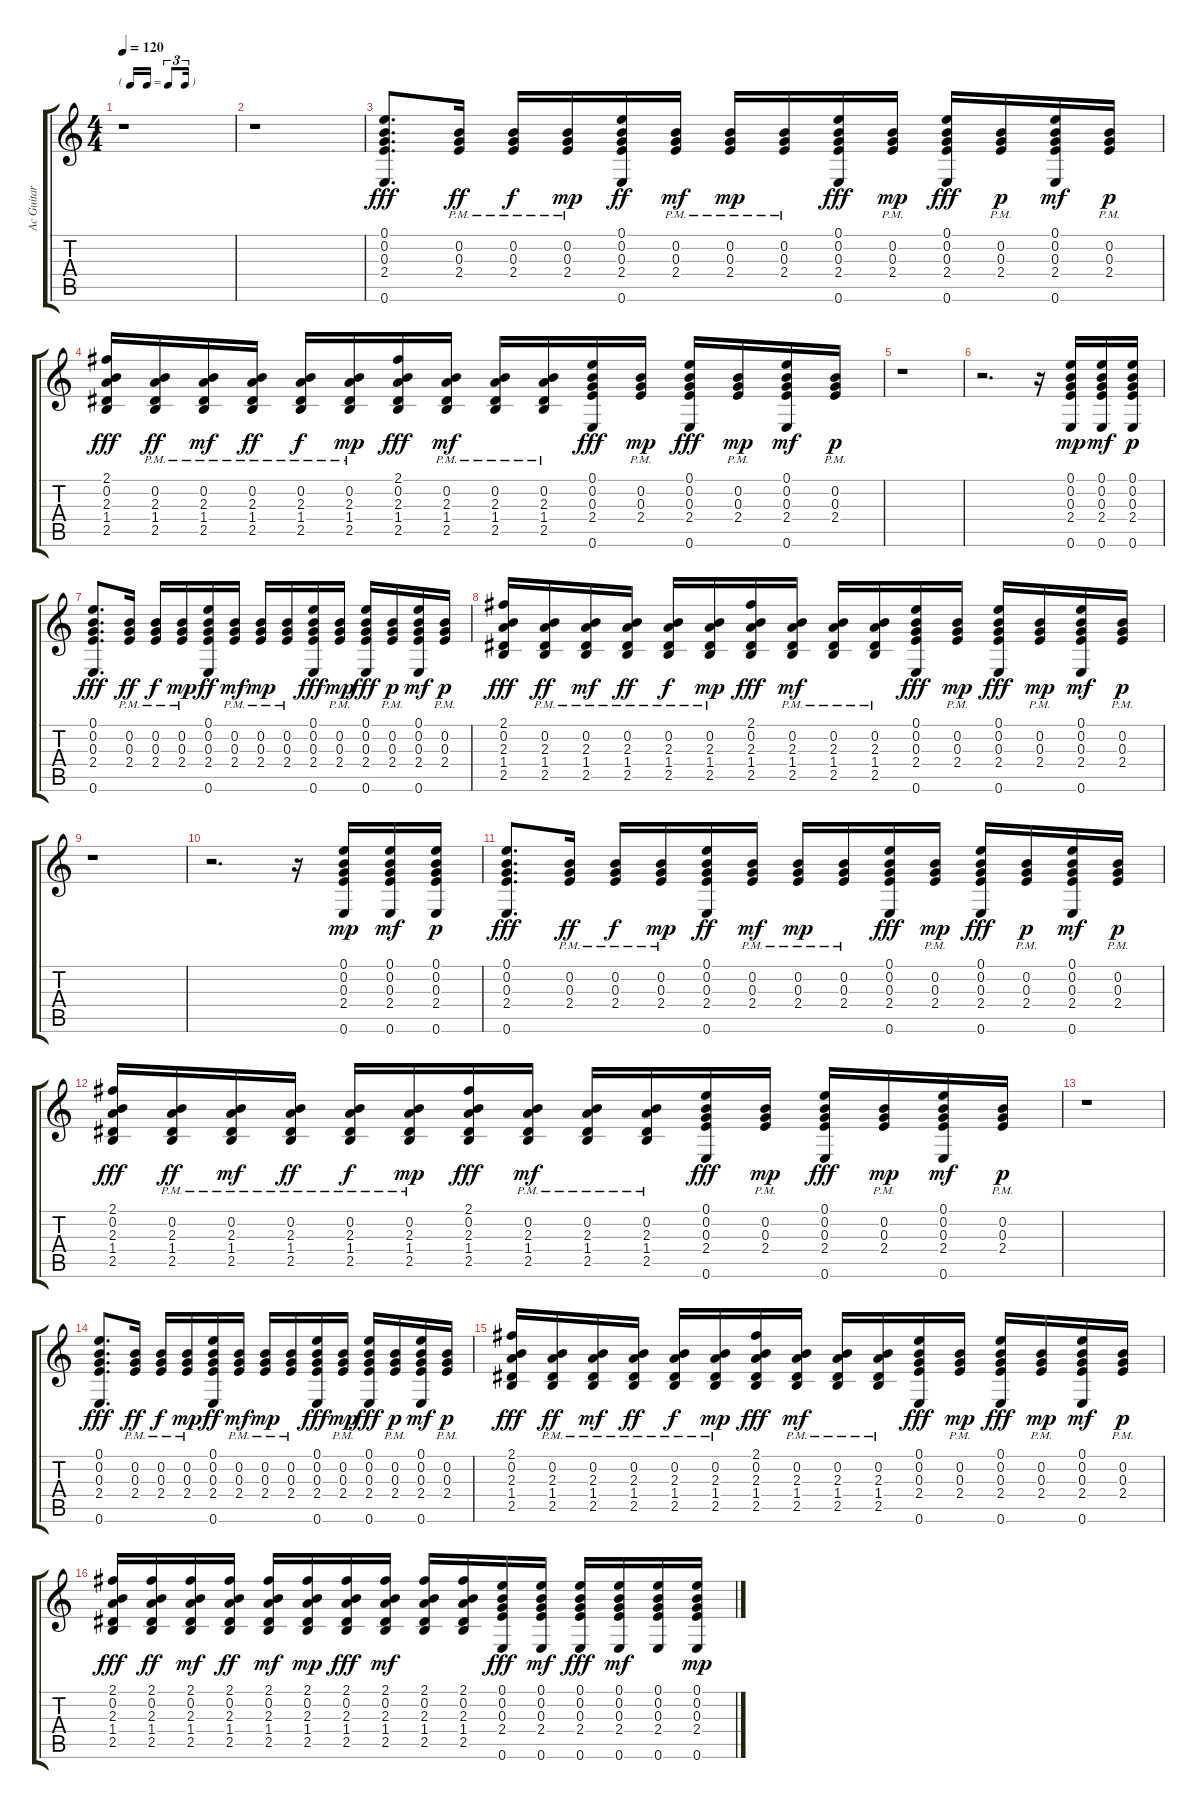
\track ("Ac Guitar #1" "Ac Guitar ") {instrument acousticguitarsteel}
\staff {score tabs}
\tuning (E4 B3 G3 D3 A2 E2) {hide}
\ts (4 4)
\tf triplet16th
\tempo 120
\clef g2
\ks c
r.1{dy f} |
r.1 |
(0.1 0.2 0.3 2.4 0.6).8{d dy fff} (0.2{pm} 0.3{pm} 2.4{pm}).16{dy ff} (0.2{pm} 0.3{pm} 2.4{pm}).16{dy f} (0.2{pm} 0.3{pm} 2.4{pm}).16{dy mp} (0.1 0.2 0.3 2.4 0.6).16{dy ff} (0.2{pm} 0.3{pm} 2.4{pm}).16{dy mf} (0.2{pm} 0.3{pm} 2.4{pm}).16{dy mp} (0.2{pm} 0.3{pm} 2.4{pm}).16 (0.1 0.2 0.3 2.4 0.6).16{dy fff} (0.2{pm} 0.3{pm} 2.4{pm}).16{dy mp} (0.1 0.2 0.3 2.4 0.6).16{dy fff} (0.2{pm} 0.3{pm} 2.4{pm}).16{dy p} (0.1 0.2 0.3 2.4 0.6).16{dy mf} (0.2{pm} 0.3{pm} 2.4{pm}).16{dy p} |
(2.1 0.2 2.3 1.4 2.5).16{dy fff} (0.2{pm} 2.3{pm} 1.4{pm} 2.5{pm}).16{dy ff} (0.2{pm} 2.3{pm} 1.4{pm} 2.5{pm}).16{dy mf} (0.2{pm} 2.3{pm} 1.4{pm} 2.5{pm}).16{dy ff} (0.2{pm} 2.3{pm} 1.4{pm} 2.5{pm}).16{dy f} (0.2{pm} 2.3{pm} 1.4{pm} 2.5{pm}).16{dy mp} (2.1 0.2 2.3 1.4 2.5).16{dy fff} (0.2{pm} 2.3{pm} 1.4{pm} 2.5{pm}).16{dy mf} (0.2{pm} 2.3{pm} 1.4{pm} 2.5{pm}).16 (0.2{pm} 2.3{pm} 1.4{pm} 2.5{pm}).16 (0.1 0.2 0.3 2.4 0.6).16{dy fff} (0.2{pm} 0.3{pm} 2.4{pm}).16{dy mp} (0.1 0.2 0.3 2.4 0.6).16{dy fff} (0.2{pm} 0.3{pm} 2.4{pm}).16{dy mp} (0.1 0.2 0.3 2.4 0.6).16{dy mf} (0.2{pm} 0.3{pm} 2.4{pm}).16{dy p} |
r.1 |
r.2{d} r.16 (0.1 0.2 0.3 2.4 0.6).16{dy mp} (0.1 0.2 0.3 2.4 0.6).16{dy mf} (0.1 0.2 0.3 2.4 0.6).16{dy p} |
(0.1 0.2 0.3 2.4 0.6).8{d dy fff} (0.2{pm} 0.3{pm} 2.4{pm}).16{dy ff} (0.2{pm} 0.3{pm} 2.4{pm}).16{dy f} (0.2{pm} 0.3{pm} 2.4{pm}).16{dy mp} (0.1 0.2 0.3 2.4 0.6).16{dy ff} (0.2{pm} 0.3{pm} 2.4{pm}).16{dy mf} (0.2{pm} 0.3{pm} 2.4{pm}).16{dy mp} (0.2{pm} 0.3{pm} 2.4{pm}).16 (0.1 0.2 0.3 2.4 0.6).16{dy fff} (0.2{pm} 0.3{pm} 2.4{pm}).16{dy mp} (0.1 0.2 0.3 2.4 0.6).16{dy fff} (0.2{pm} 0.3{pm} 2.4{pm}).16{dy p} (0.1 0.2 0.3 2.4 0.6).16{dy mf} (0.2{pm} 0.3{pm} 2.4{pm}).16{dy p} |
(2.1 0.2 2.3 1.4 2.5).16{dy fff} (0.2{pm} 2.3{pm} 1.4{pm} 2.5{pm}).16{dy ff} (0.2{pm} 2.3{pm} 1.4{pm} 2.5{pm}).16{dy mf} (0.2{pm} 2.3{pm} 1.4{pm} 2.5{pm}).16{dy ff} (0.2{pm} 2.3{pm} 1.4{pm} 2.5{pm}).16{dy f} (0.2{pm} 2.3{pm} 1.4{pm} 2.5{pm}).16{dy mp} (2.1 0.2 2.3 1.4 2.5).16{dy fff} (0.2{pm} 2.3{pm} 1.4{pm} 2.5{pm}).16{dy mf} (0.2{pm} 2.3{pm} 1.4{pm} 2.5{pm}).16 (0.2{pm} 2.3{pm} 1.4{pm} 2.5{pm}).16 (0.1 0.2 0.3 2.4 0.6).16{dy fff} (0.2{pm} 0.3{pm} 2.4{pm}).16{dy mp} (0.1 0.2 0.3 2.4 0.6).16{dy fff} (0.2{pm} 0.3{pm} 2.4{pm}).16{dy mp} (0.1 0.2 0.3 2.4 0.6).16{dy mf} (0.2{pm} 0.3{pm} 2.4{pm}).16{dy p} |
r.1 |
r.2{d} r.16 (0.1 0.2 0.3 2.4 0.6).16{dy mp} (0.1 0.2 0.3 2.4 0.6).16{dy mf} (0.1 0.2 0.3 2.4 0.6).16{dy p} |
(0.1 0.2 0.3 2.4 0.6).8{d dy fff} (0.2{pm} 0.3{pm} 2.4{pm}).16{dy ff} (0.2{pm} 0.3{pm} 2.4{pm}).16{dy f} (0.2{pm} 0.3{pm} 2.4{pm}).16{dy mp} (0.1 0.2 0.3 2.4 0.6).16{dy ff} (0.2{pm} 0.3{pm} 2.4{pm}).16{dy mf} (0.2{pm} 0.3{pm} 2.4{pm}).16{dy mp} (0.2{pm} 0.3{pm} 2.4{pm}).16 (0.1 0.2 0.3 2.4 0.6).16{dy fff} (0.2{pm} 0.3{pm} 2.4{pm}).16{dy mp} (0.1 0.2 0.3 2.4 0.6).16{dy fff} (0.2{pm} 0.3{pm} 2.4{pm}).16{dy p} (0.1 0.2 0.3 2.4 0.6).16{dy mf} (0.2{pm} 0.3{pm} 2.4{pm}).16{dy p} |
(2.1 0.2 2.3 1.4 2.5).16{dy fff} (0.2{pm} 2.3{pm} 1.4{pm} 2.5{pm}).16{dy ff} (0.2{pm} 2.3{pm} 1.4{pm} 2.5{pm}).16{dy mf} (0.2{pm} 2.3{pm} 1.4{pm} 2.5{pm}).16{dy ff} (0.2{pm} 2.3{pm} 1.4{pm} 2.5{pm}).16{dy f} (0.2{pm} 2.3{pm} 1.4{pm} 2.5{pm}).16{dy mp} (2.1 0.2 2.3 1.4 2.5).16{dy fff} (0.2{pm} 2.3{pm} 1.4{pm} 2.5{pm}).16{dy mf} (0.2{pm} 2.3{pm} 1.4{pm} 2.5{pm}).16 (0.2{pm} 2.3{pm} 1.4{pm} 2.5{pm}).16 (0.1 0.2 0.3 2.4 0.6).16{dy fff} (0.2{pm} 0.3{pm} 2.4{pm}).16{dy mp} (0.1 0.2 0.3 2.4 0.6).16{dy fff} (0.2{pm} 0.3{pm} 2.4{pm}).16{dy mp} (0.1 0.2 0.3 2.4 0.6).16{dy mf} (0.2{pm} 0.3{pm} 2.4{pm}).16{dy p} |
r.1 |
(0.1 0.2 0.3 2.4 0.6).8{d dy fff} (0.2{pm} 0.3{pm} 2.4{pm}).16{dy ff} (0.2{pm} 0.3{pm} 2.4{pm}).16{dy f} (0.2{pm} 0.3{pm} 2.4{pm}).16{dy mp} (0.1 0.2 0.3 2.4 0.6).16{dy ff} (0.2{pm} 0.3{pm} 2.4{pm}).16{dy mf} (0.2{pm} 0.3{pm} 2.4{pm}).16{dy mp} (0.2{pm} 0.3{pm} 2.4{pm}).16 (0.1 0.2 0.3 2.4 0.6).16{dy fff} (0.2{pm} 0.3{pm} 2.4{pm}).16{dy mp} (0.1 0.2 0.3 2.4 0.6).16{dy fff} (0.2{pm} 0.3{pm} 2.4{pm}).16{dy p} (0.1 0.2 0.3 2.4 0.6).16{dy mf} (0.2{pm} 0.3{pm} 2.4{pm}).16{dy p} |
(2.1 0.2 2.3 1.4 2.5).16{dy fff} (0.2{pm} 2.3{pm} 1.4{pm} 2.5{pm}).16{dy ff} (0.2{pm} 2.3{pm} 1.4{pm} 2.5{pm}).16{dy mf} (0.2{pm} 2.3{pm} 1.4{pm} 2.5{pm}).16{dy ff} (0.2{pm} 2.3{pm} 1.4{pm} 2.5{pm}).16{dy f} (0.2{pm} 2.3{pm} 1.4{pm} 2.5{pm}).16{dy mp} (2.1 0.2 2.3 1.4 2.5).16{dy fff} (0.2{pm} 2.3{pm} 1.4{pm} 2.5{pm}).16{dy mf} (0.2{pm} 2.3{pm} 1.4{pm} 2.5{pm}).16 (0.2{pm} 2.3{pm} 1.4{pm} 2.5{pm}).16 (0.1 0.2 0.3 2.4 0.6).16{dy fff} (0.2{pm} 0.3{pm} 2.4{pm}).16{dy mp} (0.1 0.2 0.3 2.4 0.6).16{dy fff} (0.2{pm} 0.3{pm} 2.4{pm}).16{dy mp} (0.1 0.2 0.3 2.4 0.6).16{dy mf} (0.2{pm} 0.3{pm} 2.4{pm}).16{dy p} |
(2.1 0.2 2.3 1.4 2.5).16{dy fff} (2.1 0.2 2.3 1.4 2.5).16{dy ff} (2.1 0.2 2.3 1.4 2.5).16{dy mf} (2.1 0.2 2.3 1.4 2.5).16{dy ff} (2.1 0.2 2.3 1.4 2.5).16{dy mf} (2.1 0.2 2.3 1.4 2.5).16{dy mp} (2.1 0.2 2.3 1.4 2.5).16{dy fff} (2.1 0.2 2.3 1.4 2.5).16{dy mf} (2.1 0.2 2.3 1.4 2.5).16 (2.1 0.2 2.3 1.4 2.5).16 (0.1 0.2 0.3 2.4 0.6).16{dy fff} (0.1 0.2 0.3 2.4 0.6).16{dy mf} (0.1 0.2 0.3 2.4 0.6).16{dy fff} (0.1 0.2 0.3 2.4 0.6).16{dy mf} (0.1 0.2 0.3 2.4 0.6).16 (0.1 0.2 0.3 2.4 0.6).16{dy mp}
